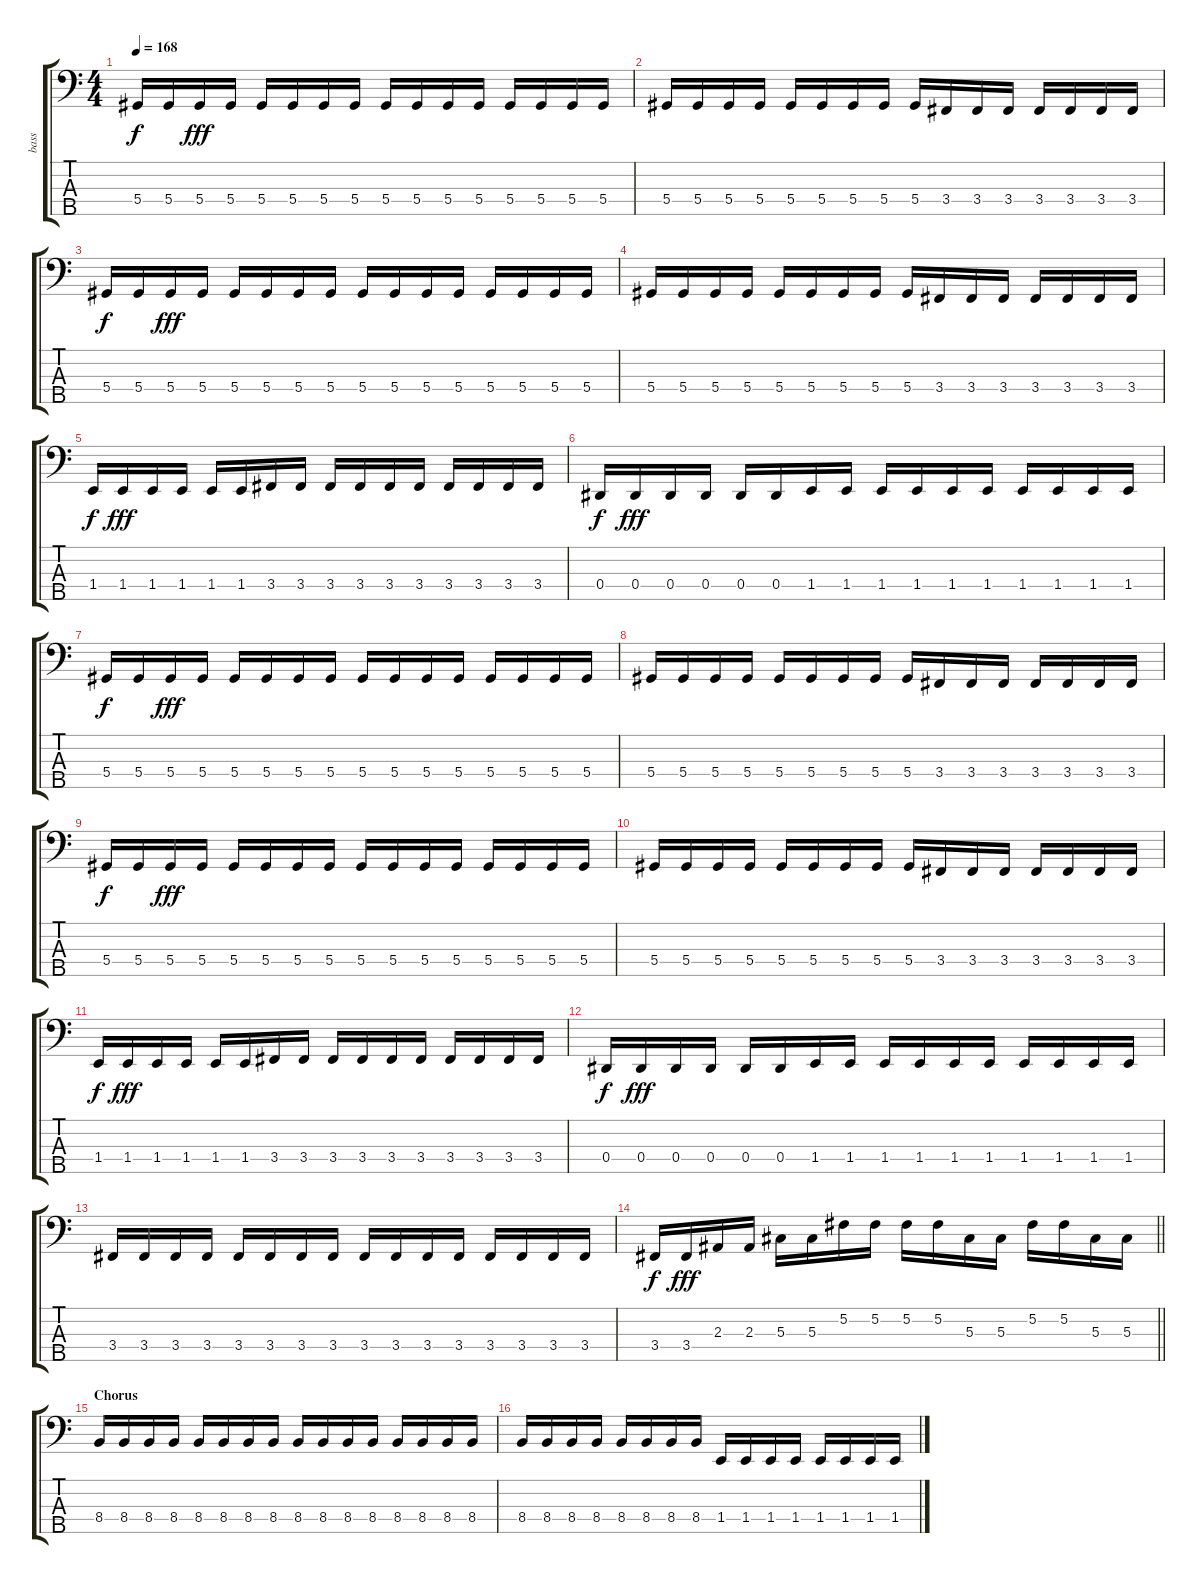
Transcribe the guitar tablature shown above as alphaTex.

\track ("bass" "bass") {instrument electricbassfinger}
\staff {score tabs}
\tuning (Gb2 Db2 Ab1 Eb1 Bb0) {hide}
\ts (4 4)
\tempo 168
\clef f4
\ks c
5.4.16{dy f instrument electricbassfinger} 5.4.16 5.4.16{dy fff} 5.4.16 5.4.16 5.4.16 5.4.16 5.4.16 5.4.16 5.4.16 5.4.16 5.4.16 5.4.16 5.4.16 5.4.16 5.4.16 |
5.4.16 5.4.16 5.4.16 5.4.16 5.4.16 5.4.16 5.4.16 5.4.16 5.4.16 3.4.16 3.4.16 3.4.16 3.4.16 3.4.16 3.4.16 3.4.16 |
5.4.16{dy f} 5.4.16 5.4.16{dy fff} 5.4.16 5.4.16 5.4.16 5.4.16 5.4.16 5.4.16 5.4.16 5.4.16 5.4.16 5.4.16 5.4.16 5.4.16 5.4.16 |
5.4.16 5.4.16 5.4.16 5.4.16 5.4.16 5.4.16 5.4.16 5.4.16 5.4.16 3.4.16 3.4.16 3.4.16 3.4.16 3.4.16 3.4.16 3.4.16 |
1.4.16{dy f} 1.4.16{dy fff} 1.4.16 1.4.16 1.4.16 1.4.16 3.4.16 3.4.16 3.4.16 3.4.16 3.4.16 3.4.16 3.4.16 3.4.16 3.4.16 3.4.16 |
0.4.16{dy f} 0.4.16{dy fff} 0.4.16 0.4.16 0.4.16 0.4.16 1.4.16 1.4.16 1.4.16 1.4.16 1.4.16 1.4.16 1.4.16 1.4.16 1.4.16 1.4.16 |
5.4.16{dy f instrument electricbassfinger} 5.4.16 5.4.16{dy fff} 5.4.16 5.4.16 5.4.16 5.4.16 5.4.16 5.4.16 5.4.16 5.4.16 5.4.16 5.4.16 5.4.16 5.4.16 5.4.16 |
5.4.16 5.4.16 5.4.16 5.4.16 5.4.16 5.4.16 5.4.16 5.4.16 5.4.16 3.4.16 3.4.16 3.4.16 3.4.16 3.4.16 3.4.16 3.4.16 |
5.4.16{dy f} 5.4.16 5.4.16{dy fff} 5.4.16 5.4.16 5.4.16 5.4.16 5.4.16 5.4.16 5.4.16 5.4.16 5.4.16 5.4.16 5.4.16 5.4.16 5.4.16 |
5.4.16 5.4.16 5.4.16 5.4.16 5.4.16 5.4.16 5.4.16 5.4.16 5.4.16 3.4.16 3.4.16 3.4.16 3.4.16 3.4.16 3.4.16 3.4.16 |
1.4.16{dy f} 1.4.16{dy fff} 1.4.16 1.4.16 1.4.16 1.4.16 3.4.16 3.4.16 3.4.16 3.4.16 3.4.16 3.4.16 3.4.16 3.4.16 3.4.16 3.4.16 |
0.4.16{dy f} 0.4.16{dy fff} 0.4.16 0.4.16 0.4.16 0.4.16 1.4.16 1.4.16 1.4.16 1.4.16 1.4.16 1.4.16 1.4.16 1.4.16 1.4.16 1.4.16 |
3.4.16 3.4.16 3.4.16 3.4.16 3.4.16 3.4.16 3.4.16 3.4.16 3.4.16 3.4.16 3.4.16 3.4.16 3.4.16 3.4.16 3.4.16 3.4.16 |
\barLineRight lightlight
3.4.16{dy f} 3.4.16{dy fff} 2.3.16 2.3.16 5.3.16 5.3.16 5.2.16 5.2.16 5.2.16 5.2.16 5.3.16 5.3.16 5.2.16 5.2.16 5.3.16 5.3.16 |
\section ("" "Chorus")
8.4.16 8.4.16 8.4.16 8.4.16 8.4.16 8.4.16 8.4.16 8.4.16 8.4.16 8.4.16 8.4.16 8.4.16 8.4.16 8.4.16 8.4.16 8.4.16 |
8.4.16 8.4.16 8.4.16 8.4.16 8.4.16 8.4.16 8.4.16 8.4.16 1.4.16 1.4.16 1.4.16 1.4.16 1.4.16 1.4.16 1.4.16 1.4.16
